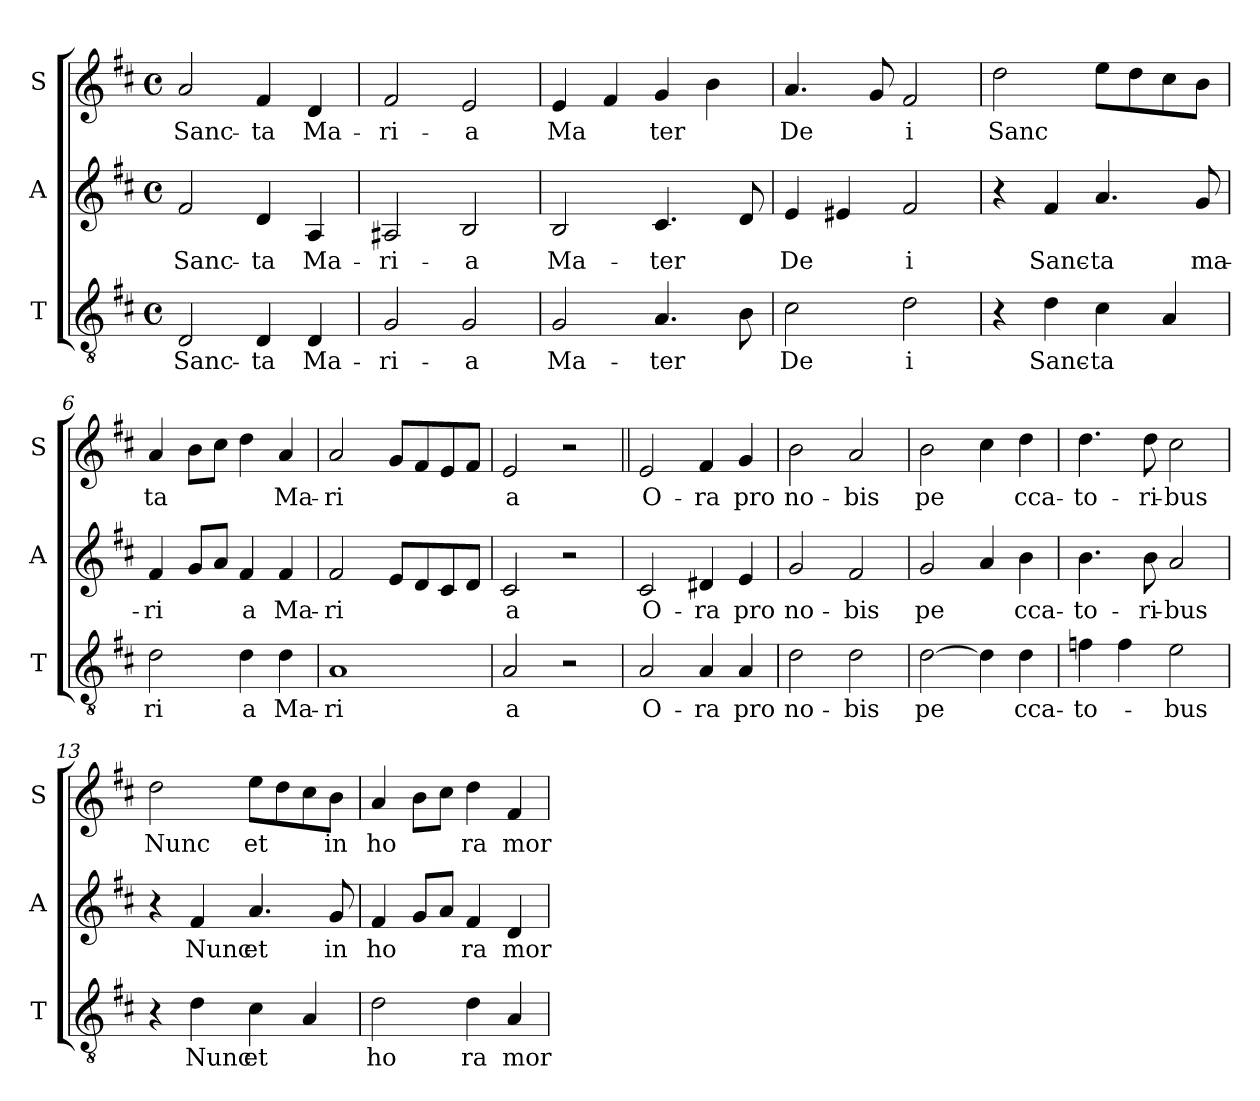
**kern	**text	**kern	**text	**kern	**text
*part3	*part3	*part2	*part2	*part1	*part1
*staff3	*staff3	*staff2	*staff2	*staff1	*staff1
*I"T	*	*I"A	*	*I"S	*
*I'T	*	*I'A	*	*I'S	*
!!LO:PB:g=z
*stria5	*	*stria5	*	*stria5	*
*clefGv2	*	*clefG2	*	*clefG2	*
*k[f#c#]	*	*k[f#c#]	*	*k[f#c#]	*
*D:	*	*D:	*	*D:	*
*M4/4	*	*M4/4	*	*M4/4	*
*met(c)	*	*met(c)	*	*met(c)	*
=1	=1	=1	=1	=1	=1
!	!LO:LY:a:cj	!	!LO:LY:b:cj	!	!LO:LY:b:cj
2D/	Sanc-	2f#/	Sanc-	2a/	Sanc-
!	!LO:LY:a:cj	!	!LO:LY:b:cj	!	!LO:LY:b:cj
4D/	-ta	4d/	-ta	4f#/	-ta
!	!LO:LY:a:cj	!	!LO:LY:b:cj	!	!LO:LY:b:cj
4D/	Ma-	4A/	Ma-	4d/	Ma-
=2	=2	=2	=2	=2	=2
!	!LO:LY:a:cj	!	!LO:LY:b:cj	!	!LO:LY:b:cj
2G/	-ri-	2A#X/	-ri-	2f#/	-ri-
!	!LO:LY:a:cj	!	!LO:LY:b:cj	!	!LO:LY:b:cj
2G/	-a	2B/	-a	2e/	-a
=3	=3	=3	=3	=3	=3
!	!LO:LY:a:cj	!	!LO:LY:b:cj	!	!LO:LY:b:cj
2G/	Ma-	2B/	Ma-	4e/	Ma
.	.	.	.	4f#/	.
!	!LO:LY:a:cj	!	!LO:LY:b:cj	!	!LO:LY:b:cj
4.A/	-ter	4.c#/	-ter	4g/	ter
.	.	.	.	4b\	.
8B\	.	8d/	.	.	.
=4	=4	=4	=4	=4	=4
!	!LO:LY:a:cj	!	!LO:LY:b:cj	!	!LO:LY:b:cj
2c#\	De	4e/	De	4.a/	De
.	.	4e#X/	.	.	.
.	.	.	.	8g/	.
!	!LO:LY:a:cj	!	!LO:LY:b:cj	!	!LO:LY:b:cj
2d\	i	2f#/	i	2f#/	i
=5	=5	=5	=5	=5	=5
!	!	!	!	!	!LO:LY:b
4r	.	4r	.	2dd\	Sanc
!	!LO:LY:a:cj	!	!LO:LY:b:cj	!	!
4d\	Sanc-	4f#/	Sanc-	.	.
!	!LO:LY:a:rj	!	!LO:LY:b:rj	!	!
4c#\	-ta	4.a/	-ta	8ee\L	.
.	.	.	.	8dd\	.
4A/	.	.	.	8cc#\	.
!	!	!	!LO:LY:b:cj	!	!
.	.	8g/	ma-	8b\J	.
!!LO:LB:g=z
=6	=6	=6	=6	=6	=6
!	!LO:LY:a:cj	!	!LO:LY:b:cj	!	!LO:LY:b:cj
2d\	ri	4f#/	-ri	4a/	ta
.	.	8g/L	.	8b\L	.
.	.	8a/J	.	8cc#\J	.
!	!LO:LY:a:cj	!	!LO:LY:b:cj	!	!
4d\	a	4f#/	a	4dd\	.
!	!LO:LY:a:cj	!	!LO:LY:b:cj	!	!LO:LY:b:cj
4d\	Ma-	4f#/	Ma-	4a/	Ma-
=7	=7	=7	=7	=7	=7
!	!LO:LY:a:cj	!	!LO:LY:b:cj	!	!LO:LY:b:cj
1A	-ri	2f#/	-ri	2a/	-ri
.	.	8e/L	.	8g/L	.
.	.	8d/	.	8f#/	.
.	.	8c#/	.	8e/	.
.	.	8d/J	.	8f#/J	.
=8	=8	=8	=8	=8	=8
!	!LO:LY:a:cj	!	!LO:LY:b:cj	!	!LO:LY:b:cj
2A/	a	2c#/	a	2e/	a
2r	.	2r	.	2r	.
=9	=9||	=9	=9||	=9||	=9||
!	!LO:LY:a:cj	!	!LO:LY:b:cj	!	!LO:LY:b:cj
2A/	O-	2c#/	O-	2e/	O-
!	!LO:LY:a:cj	!	!LO:LY:b:cj	!	!LO:LY:b:cj
4A/	-ra	4d#X/	-ra	4f#/	-ra
!	!LO:LY:a:cj	!	!LO:LY:b:cj	!	!LO:LY:b:cj
4A/	pro	4e/	pro	4g/	pro
=10	=10	=10	=10	=10	=10
!	!LO:LY:a:cj	!	!LO:LY:b:cj	!	!LO:LY:b:cj
2d\	no-	2g/	no-	2b\	no-
!	!LO:LY:a:cj	!	!LO:LY:b:cj	!	!LO:LY:b:cj
2d\	-bis	2f#/	-bis	2a/	-bis
=11	=11	=11	=11	=11	=11
!	!LO:LY:a:cj	!	!LO:LY:b:cj	!	!LO:LY:b:cj
[>2d\	pe	2g/	pe	2b\	pe
4d\]	.	4a/	.	4cc#\	.
!	!LO:LY:a:cj	!	!LO:LY:b:cj	!	!LO:LY:b:cj
4d\	cca-	4b\	cca-	4dd\	cca-
!!LO:LB:g=z
=12	=12	=12	=12	=12	=12
!	!LO:LY:a:cj	!	!LO:LY:b:cj	!	!LO:LY:b:cj
4fn\	-to-	4.b\	-to-	4.dd\	-to-
4f\	.	.	.	.	.
!	!	!	!LO:LY:b	!	!LO:LY:b
.	.	8b\	-ri-	8dd\	-ri-
!	!LO:LY:a:cj	!	!LO:LY:b:cj	!	!LO:LY:b:cj
2e\	-bus	2a/	-bus	2cc#\	-bus
=13	=13	=13	=13	=13	=13
!	!	!	!	!	!LO:LY:b:cj
4r	.	4r	.	2dd\	Nunc
!	!LO:LY:a:cj	!	!LO:LY:b:cj	!	!
4d\	Nunc	4f#/	Nunc	.	.
!	!LO:LY:a:cj	!	!LO:LY:b:cj	!	!LO:LY:b:cj
4c#\	et	4.a/	et	8ee\L	et
.	.	.	.	8dd\	.
4A/	.	.	.	8cc#\	.
!	!	!	!LO:LY:b:cj	!	!LO:LY:b:cj
.	.	8g/	in	8b\J	in
=14	=14	=14	=14	=14	=14
!	!LO:LY:a:cj	!	!LO:LY:b:cj	!	!LO:LY:b:cj
2d\	ho	4f#/	ho	4a/	ho
.	.	8g/L	.	8b\L	.
.	.	8a/J	.	8cc#\J	.
!	!LO:LY:a:cj	!	!LO:LY:b:cj	!	!LO:LY:b:cj
4d\	ra	4f#/	ra	4dd\	ra
!	!LO:LY:a:cj	!	!LO:LY:b:cj	!	!LO:LY:b:cj
4A/	mor-	4d/	mor-	4f#/	mor-
=	=	=	=	=	=
*-	*-	*-	*-	*-	*-
